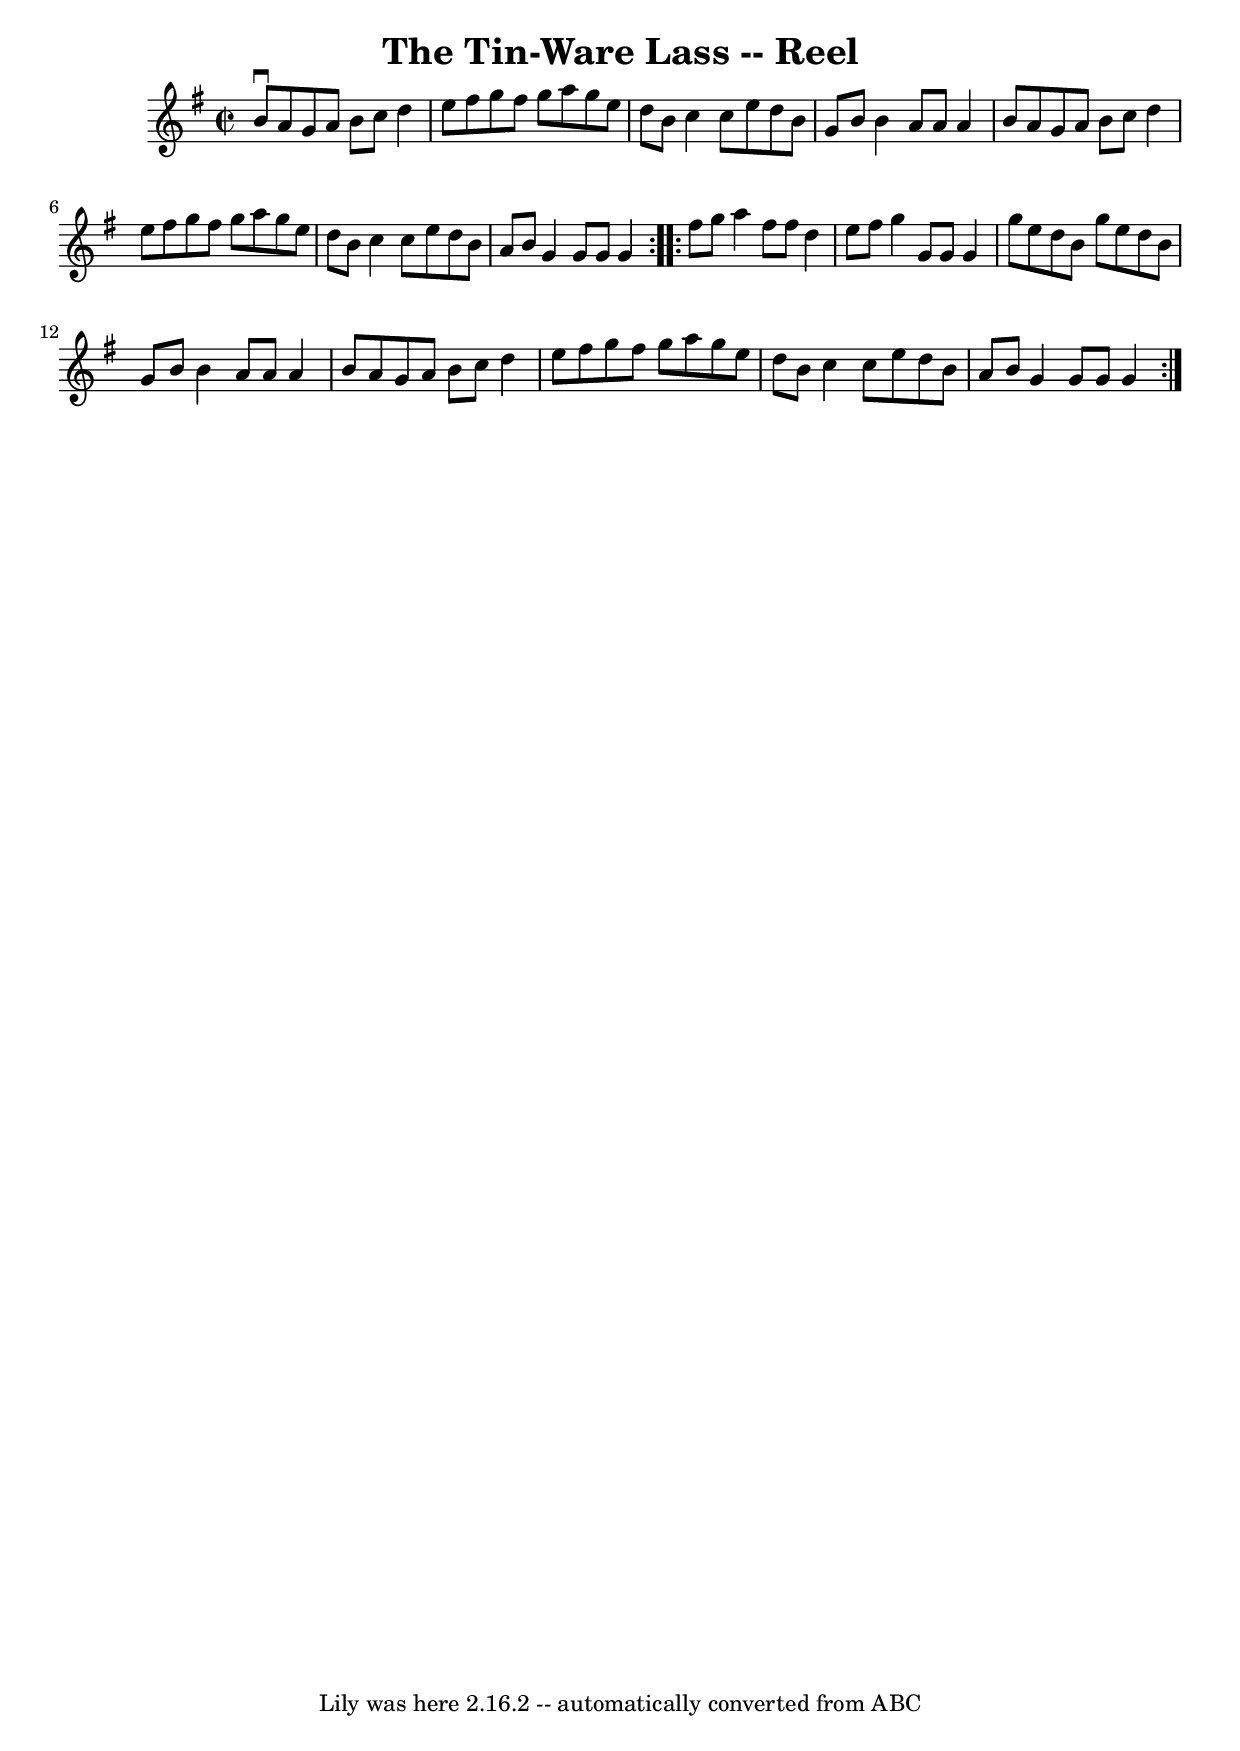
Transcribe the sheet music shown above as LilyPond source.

\version "2.16.2"
\include "Mammoth.ily"
\header {
  %% book = "Ryan's Mammoth Collection"
  crossRefNumber = "1"
  footnotes = ""
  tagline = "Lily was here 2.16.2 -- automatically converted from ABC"
  title = "The Tin-Ware Lass -- Reel"

}
voicedefault =  {



  \repeat volta 2 {

    \override Staff.TimeSignature #'style = #'C
    \time 2/2 
    \key g \major
 b'8^\downbow a'8  |
    g'8 a'8 b'8  
    c''8 d''4 e''8 fis''8    |
    g''8 fis''8 g''8 a''8   
    g''8 e''8 d''8 b'8    |
    c''4 c''8 e''8 d''8 b'8  
    g'8 b'8    |
    b'4 a'8 a'8 a'4 b'8 a'8    |
    
    g'8 a'8 b'8 c''8 d''4 e''8 fis''8    |
    g''8    
    fis''8 g''8 a''8 g''8 e''8 d''8 b'8    |
    c''4    
    c''8 e''8 d''8 b'8 a'8 b'8    |
    g'4 g'8 g'8    
    g'4    
  } 
  \repeat volta 2 {
    fis''8 g''8  |
    a''4 fis''8    
    fis''8 d''4 e''8 fis''8    |
    g''4 g'8 g'8 g'4    
    g''8 e''8    |
    d''8 b'8 g''8 e''8 d''8 b'8 g'8    
    b'8    |
    b'4 a'8 a'8 a'4 b'8 a'8    |
    g'8    
    a'8 b'8 c''8 d''4 e''8 fis''8    |
    g''8 fis''8    
    g''8 a''8 g''8 e''8 d''8 b'8    |
    c''4 c''8 e''8  
    d''8 b'8 a'8 b'8    |
    g'4 g'8 g'8 g'4    
  }   

}

\score{
  <<

    \context Staff="default"
    {
      \voicedefault 
      
    }

  >>
  \layout {
    
  }
  \midi {
  }

}
